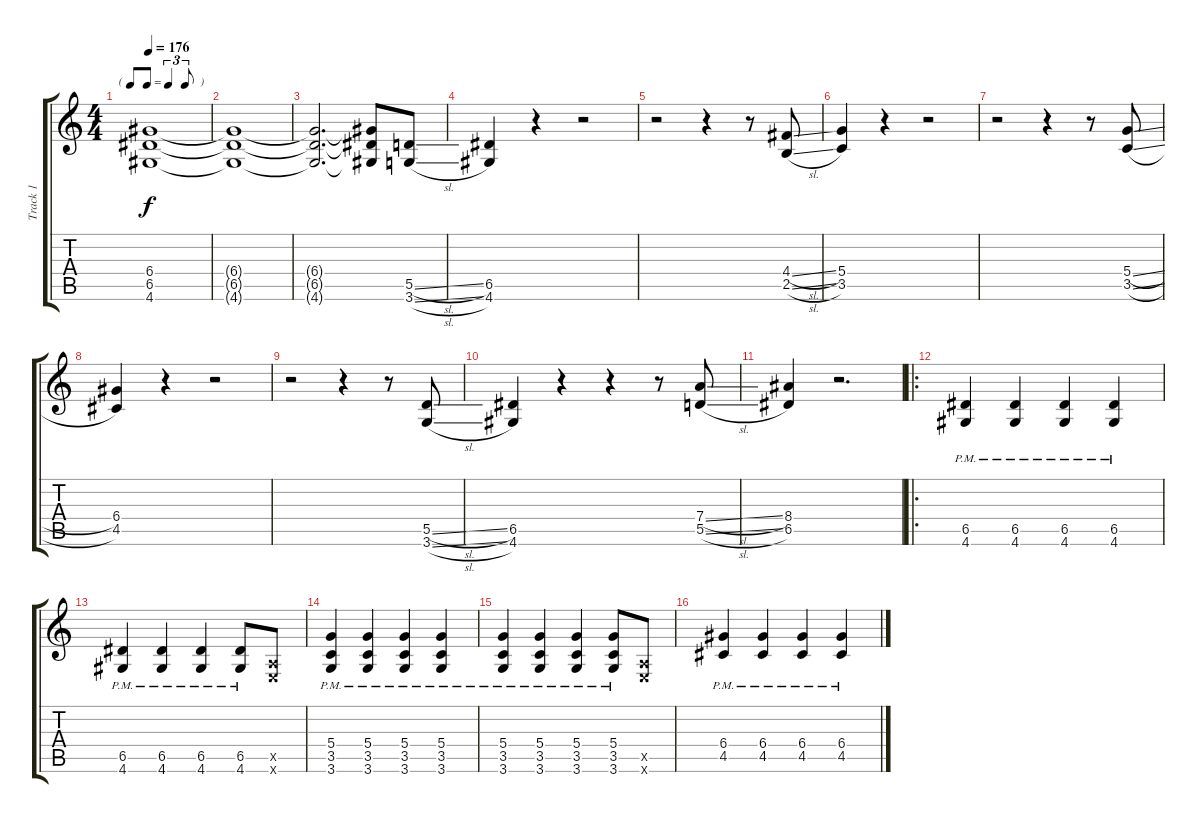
\track ("Track 1" "Track 1") {instrument overdrivenguitar}
\staff {score tabs}
\tuning (E4 B3 G3 D3 A2 E2) {hide}
\ts (4 4)
\tf triplet8th
\tempo 176
\clef g2
\ks c
(6.4{t} 6.5{t} 4.6{t}).1{dy f} |
(6.4{t} 6.5{t} 4.6{t}).1 |
(6.4{t} 6.5{t} 4.6{t}).2{d} (6.4{t} 6.5{t} 4.6{t}).8 (5.5{sl} 3.6{sl}).8 |
(6.5 4.6).4 r.4 r.2 |
r.2 r.4 r.8 (4.4{sl} 2.5{sl}).8 |
(5.4 3.5).4 r.4 r.2 |
r.2 r.4 r.8 (5.4{sl} 3.5{sl}).8 |
(6.4 4.5).4 r.4 r.2 |
r.2 r.4 r.8 (5.5{sl} 3.6{sl}).8 |
(6.5 4.6).4 r.4 r.4 r.8 (7.4{sl} 5.5{sl}).8 |
(8.4 6.5).4 r.2{d} |
\ro
(6.5{pm} 4.6{pm}).4 (6.5{pm} 4.6{pm}).4 (6.5{pm} 4.6{pm}).4 (6.5{pm} 4.6{pm}).4 |
(6.5{pm} 4.6{pm}).4 (6.5{pm} 4.6{pm}).4 (6.5{pm} 4.6{pm}).4 (6.5{pm} 4.6{pm}).8 (0.5{x} 0.6{x}).8 |
(5.4{pm} 3.5{pm} 3.6{pm}).4 (5.4{pm} 3.5{pm} 3.6{pm}).4 (5.4{pm} 3.5{pm} 3.6{pm}).4 (5.4{pm} 3.5{pm} 3.6{pm}).4 |
(5.4{pm} 3.5{pm} 3.6{pm}).4 (5.4{pm} 3.5{pm} 3.6{pm}).4 (5.4{pm} 3.5{pm} 3.6{pm}).4 (5.4{pm} 3.5{pm} 3.6{pm}).8 (0.5{x} 0.6{x}).8 |
(6.4{pm} 4.5{pm}).4 (6.4{pm} 4.5{pm}).4 (6.4{pm} 4.5{pm}).4 (6.4{pm} 4.5{pm}).4
